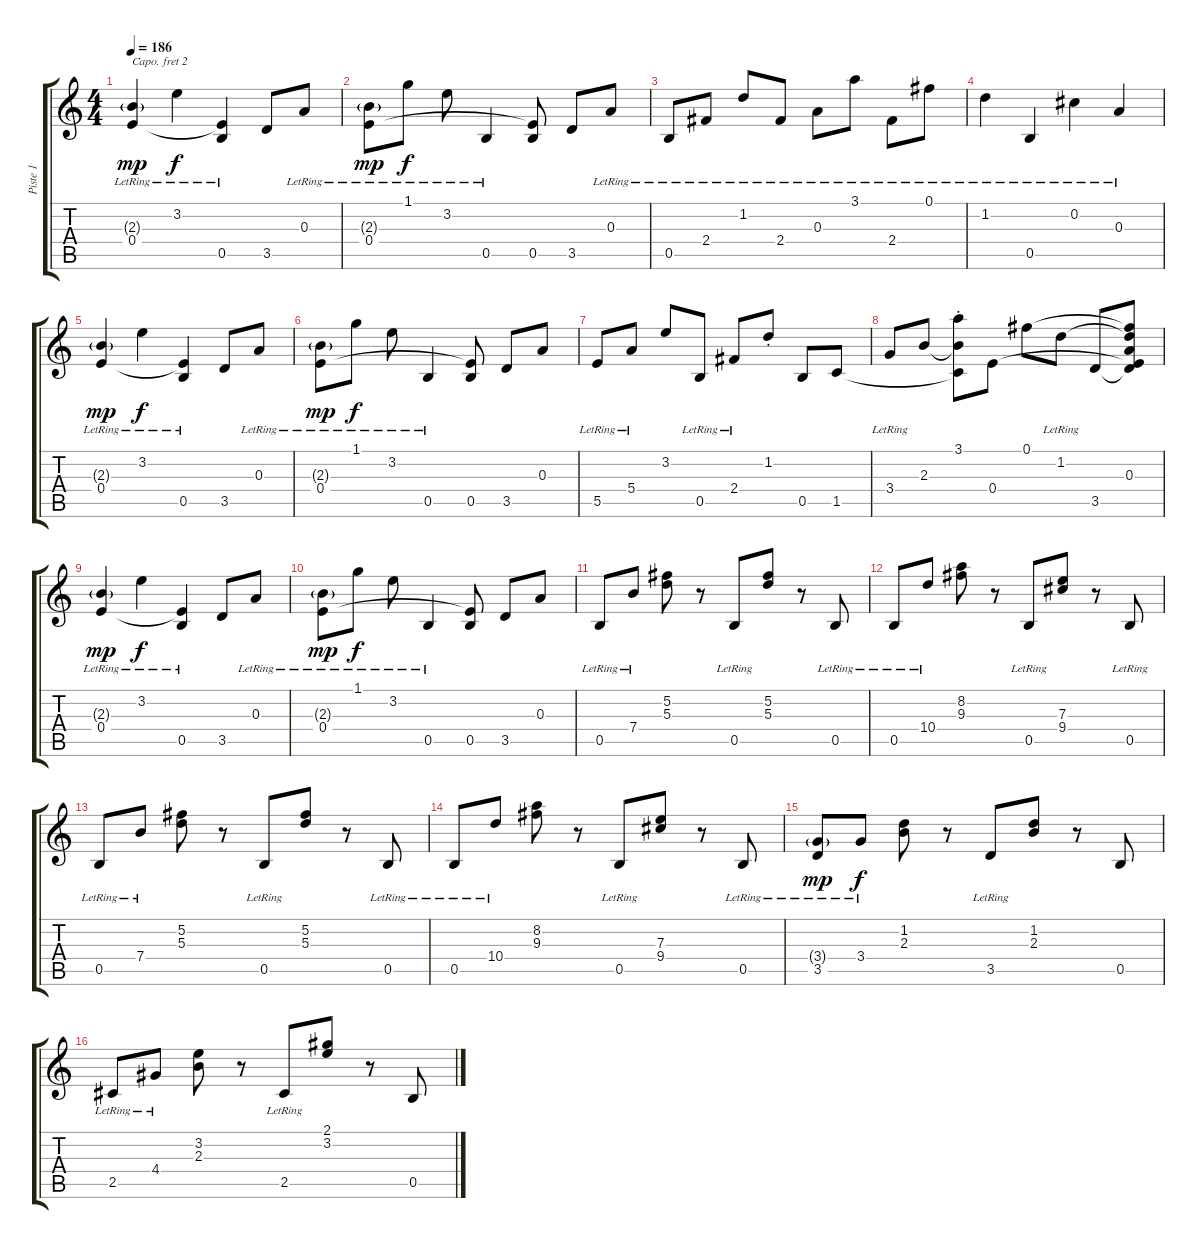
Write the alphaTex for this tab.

\track ("Piste 1" "Piste 1") {instrument electricguitarclean}
\staff {score tabs}
\capo 2
\tuning (E4 B3 G3 D3 A2 E2) {hide}
\ts (4 4)
\tempo 186
\clef g2
\ks c
(2.3{g} 0.4{lr}).4{dy mp} 3.2{lr}.4{dy f} (0.4{t} 0.5{lr}).4 3.5.8 0.3{lr}.8 |
(2.3{g} 0.4{lr}).8{dy mp} 1.1{lr}.8{dy f} 3.2{lr}.8 0.5{lr}.4 (0.4{t} 0.5).8 3.5.8 0.3{lr}.8 |
0.5{lr}.8 2.4{lr}.8 1.2{lr}.8 2.4{lr}.8 0.3{lr}.8 3.1{lr}.8 2.4{lr}.8 0.1{lr}.8 |
1.2{lr}.4 0.5{lr}.4 0.2{lr}.4 0.3{lr}.4 |
(2.3{g} 0.4{lr}).4{dy mp} 3.2{lr}.4{dy f} (0.4{t} 0.5{lr}).4 3.5.8 0.3{lr}.8 |
(2.3{g} 0.4{lr}).8{dy mp} 1.1{lr}.8{dy f} 3.2{lr}.8 0.5{lr}.4 (0.4{t} 0.5).8 3.5.8 0.3.8 |
5.5{lr}.8 5.4{lr}.8 3.2.8 0.5{lr}.8 2.4{lr}.8 1.2{st}.8 0.5.8 1.5.8 |
3.4{lr}.8 2.3.8 (3.1{st} 2.3{t} 1.5{t}).8 0.4.8 0.1.8 1.2{lr}.8 3.5.8 (0.1{t} 1.2{t} 0.3 0.4{t} 3.5{t}).8 |
(2.3{g} 0.4{lr}).4{dy mp} 3.2{lr}.4{dy f} (0.4{t} 0.5{lr}).4 3.5.8 0.3{lr}.8 |
(2.3{g} 0.4{lr}).8{dy mp} 1.1{lr}.8{dy f} 3.2{lr}.8 0.5{lr}.4 (0.4{t} 0.5).8 3.5.8 0.3.8 |
0.5{lr}.8 7.4{lr}.8 (5.2 5.3).8 r.8 0.5{lr}.8 (5.2 5.3).8 r.8 0.5{lr}.8 |
0.5{lr}.8 10.4{lr}.8 (8.2 9.3).8 r.8 0.5{lr}.8 (7.3 9.4).8 r.8 0.5{lr}.8 |
0.5{lr}.8 7.4{lr}.8 (5.2 5.3).8 r.8 0.5{lr}.8 (5.2 5.3).8 r.8 0.5{lr}.8 |
0.5{lr}.8 10.4{lr}.8 (8.2 9.3).8 r.8 0.5{lr}.8 (7.3 9.4).8 r.8 0.5{lr}.8 |
(3.4{g} 3.5{lr}).8{dy mp} 3.4{lr}.8{dy f} (1.2 2.3).8 r.8 3.5{lr}.8 (1.2 2.3).8 r.8 0.5.8 |
2.5{lr}.8 4.4{lr}.8 (3.2 2.3).8 r.8 2.5{lr}.8 (2.1 3.2).8 r.8 0.5.8
